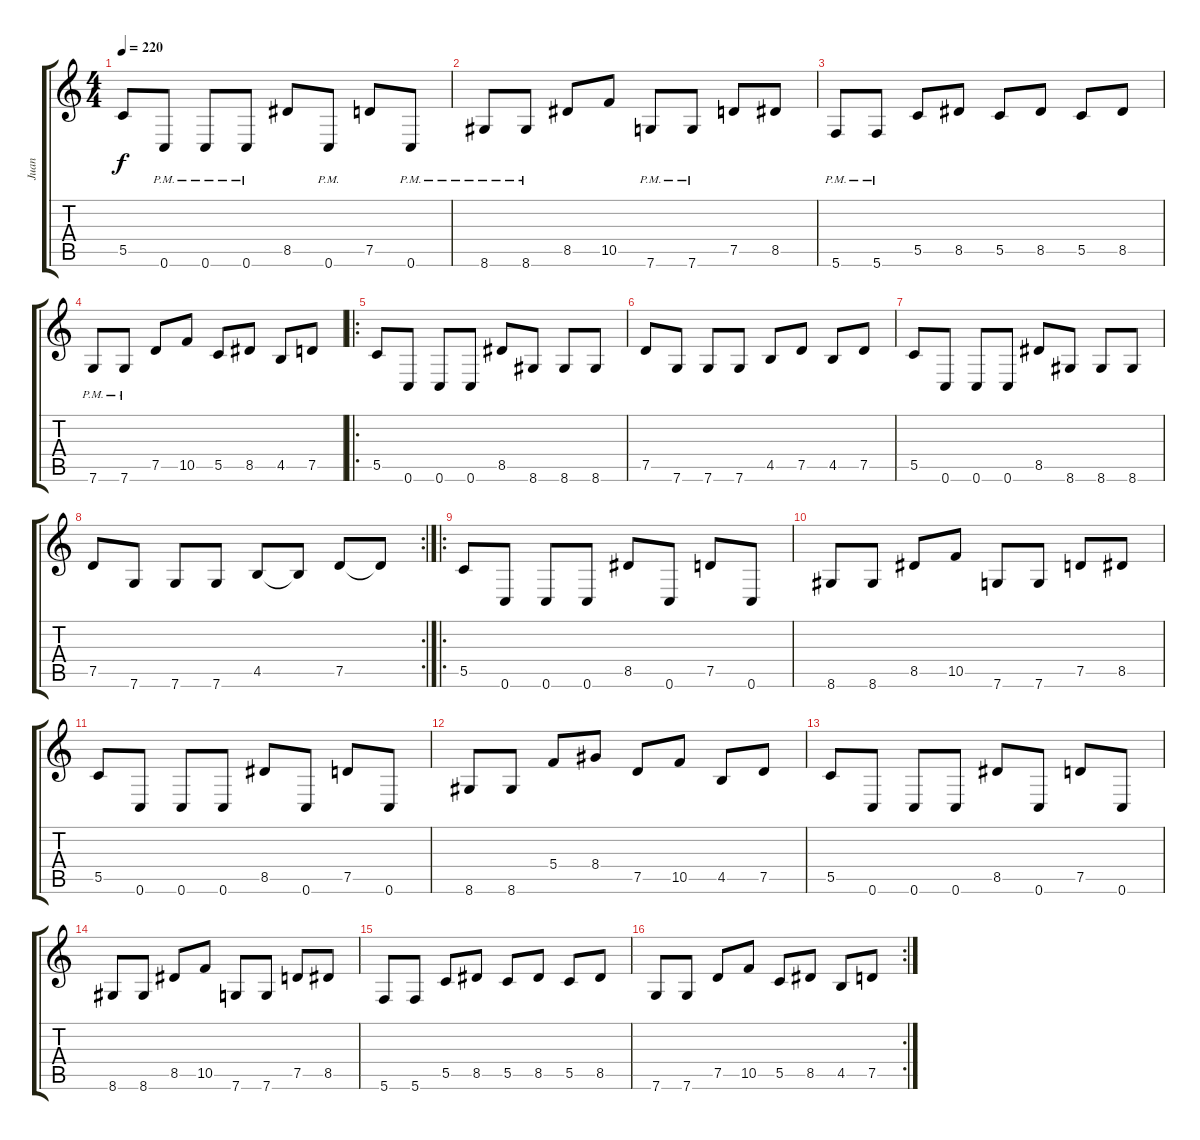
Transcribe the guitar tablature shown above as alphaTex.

\track ("Juan" "Juan") {instrument overdrivenguitar}
\staff {score tabs}
\tuning (D4 A3 F3 C3 G2 C2) {hide}
\ts (4 4)
\tempo 220
\clef g2
\ks c
5.5.8{dy f} 0.6{pm}.8 0.6{pm}.8 0.6{pm}.8 8.5.8 0.6{pm}.8 7.5.8 0.6{pm}.8 |
8.6{pm}.8 8.6{pm}.8 8.5.8 10.5.8 7.6{pm}.8 7.6{pm}.8 7.5.8 8.5.8 |
5.6{pm}.8 5.6{pm}.8 5.5.8 8.5.8 5.5.8 8.5.8 5.5.8 8.5.8 |
7.6{pm}.8 7.6{pm}.8 7.5.8 10.5.8 5.5.8 8.5.8 4.5.8 7.5.8 |
\ro
5.5.8 0.6.8 0.6.8 0.6.8 8.5.8 8.6.8 8.6.8 8.6.8 |
7.5.8 7.6.8 7.6.8 7.6.8 4.5.8 7.5.8 4.5.8 7.5.8 |
5.5.8 0.6.8 0.6.8 0.6.8 8.5.8 8.6.8 8.6.8 8.6.8 |
\rc 2
7.5.8 7.6.8 7.6.8 7.6.8 4.5.8 4.5{t}.8 7.5.8 7.5{t}.8 |
\ro
5.5.8 0.6.8 0.6.8 0.6.8 8.5.8 0.6.8 7.5.8 0.6.8 |
8.6.8 8.6.8 8.5.8 10.5.8 7.6.8 7.6.8 7.5.8 8.5.8 |
5.5.8 0.6.8 0.6.8 0.6.8 8.5.8 0.6.8 7.5.8 0.6.8 |
8.6.8 8.6.8 5.4.8 8.4.8 7.5.8 10.5.8 4.5.8 7.5.8 |
5.5.8 0.6.8 0.6.8 0.6.8 8.5.8 0.6.8 7.5.8 0.6.8 |
8.6.8 8.6.8 8.5.8 10.5.8 7.6.8 7.6.8 7.5.8 8.5.8 |
5.6.8 5.6.8 5.5.8 8.5.8 5.5.8 8.5.8 5.5.8 8.5.8 |
\rc 2
7.6.8 7.6.8 7.5.8 10.5.8 5.5.8 8.5.8 4.5.8 7.5.8
